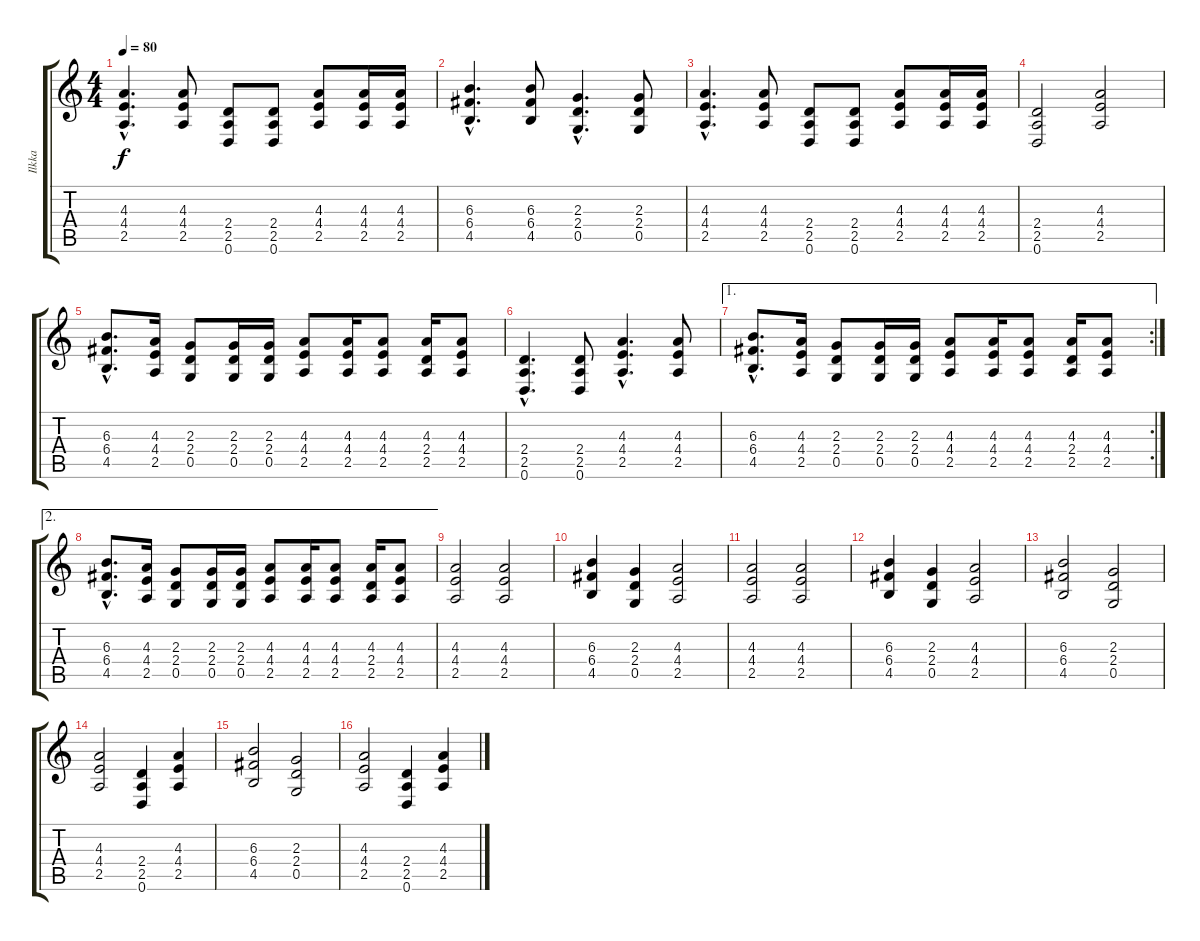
\track ("Ilkka" "Ilkka") {instrument distortionguitar}
\staff {score tabs}
\tuning (D4 A3 F3 C3 G2 D2) {hide}
\ts (4 4)
\tempo 80
\clef g2
\ks c
(4.3{hac} 4.4{hac} 2.5{hac}).4{d dy f} (4.3 4.4 2.5).8 (2.4 2.5 0.6).8 (2.4 2.5 0.6).8 (4.3 4.4 2.5).8 (4.3 4.4 2.5).16 (4.3 4.4 2.5).16 |
(6.3{hac} 6.4{hac} 4.5{hac}).4{d} (6.3 6.4 4.5).8 (2.3{hac} 2.4{hac} 0.5{hac}).4{d} (2.3 2.4 0.5).8 |
(4.3{hac} 4.4{hac} 2.5{hac}).4{d} (4.3 4.4 2.5).8 (2.4 2.5 0.6).8 (2.4 2.5 0.6).8 (4.3 4.4 2.5).8 (4.3 4.4 2.5).16 (4.3 4.4 2.5).16 |
(2.4 2.5 0.6).2 (4.3 4.4 2.5).2 |
(6.3{hac} 6.4{hac} 4.5{hac}).8{d} (4.3 4.4 2.5).16 (2.3 2.4 0.5).8 (2.3 2.4 0.5).16 (2.3 2.4 0.5).16 (4.3 4.4 2.5).8 (4.3 4.4 2.5).16 (4.3 4.4 2.5).8 (4.3 2.4 2.5).16 (4.3 4.4 2.5).8 |
(2.4{hac} 2.5{hac} 0.6{hac}).4{d} (2.4 2.5 0.6).8 (4.3{hac} 4.4{hac} 2.5{hac}).4{d} (4.3 4.4 2.5).8 |
\ae 1
\rc 2
(6.3{hac} 6.4{hac} 4.5{hac}).8{d} (4.3 4.4 2.5).16 (2.3 2.4 0.5).8 (2.3 2.4 0.5).16 (2.3 2.4 0.5).16 (4.3 4.4 2.5).8 (4.3 4.4 2.5).16 (4.3 4.4 2.5).8 (4.3 2.4 2.5).16 (4.3 4.4 2.5).8 |
\ae 2
(6.3{hac} 6.4{hac} 4.5{hac}).8{d} (4.3 4.4 2.5).16 (2.3 2.4 0.5).8 (2.3 2.4 0.5).16 (2.3 2.4 0.5).16 (4.3 4.4 2.5).8 (4.3 4.4 2.5).16 (4.3 4.4 2.5).8 (4.3 2.4 2.5).16 (4.3 4.4 2.5).8 |
(4.3 4.4 2.5).2 (4.3 4.4 2.5).2 |
(6.3 6.4 4.5).4 (2.3 2.4 0.5).4 (4.3 4.4 2.5).2 |
(4.3 4.4 2.5).2 (4.3 4.4 2.5).2 |
(6.3 6.4 4.5).4 (2.3 2.4 0.5).4 (4.3 4.4 2.5).2 |
(6.3 6.4 4.5).2 (2.3 2.4 0.5).2 |
(4.3 4.4 2.5).2 (2.4 2.5 0.6).4 (4.3 4.4 2.5).4 |
(6.3 6.4 4.5).2 (2.3 2.4 0.5).2 |
(4.3 4.4 2.5).2 (2.4 2.5 0.6).4 (4.3 4.4 2.5).4
